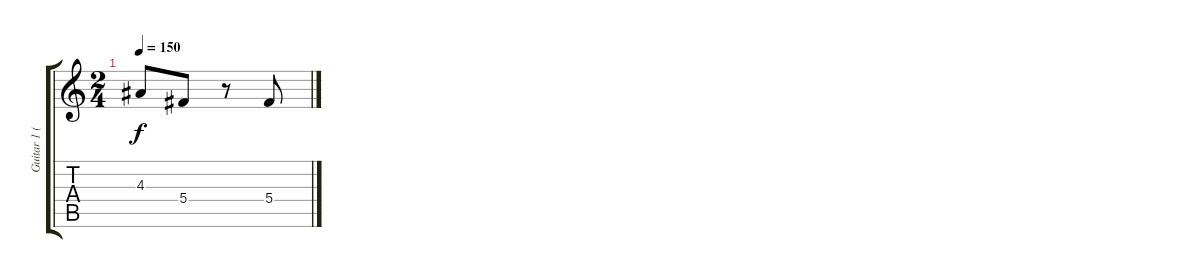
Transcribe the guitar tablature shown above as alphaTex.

\track ("Guitar 1 (SheJa)" "Guitar 1 (") {instrument distortionguitar}
\staff {score tabs}
\tuning (Eb4 Bb3 Gb3 Db3 Ab2 Eb2) {hide}
\ts (2 4)
\tempo 150
\clef g2
\ks c
4.3.8{dy f} 5.4.8 r.8 5.4.8
